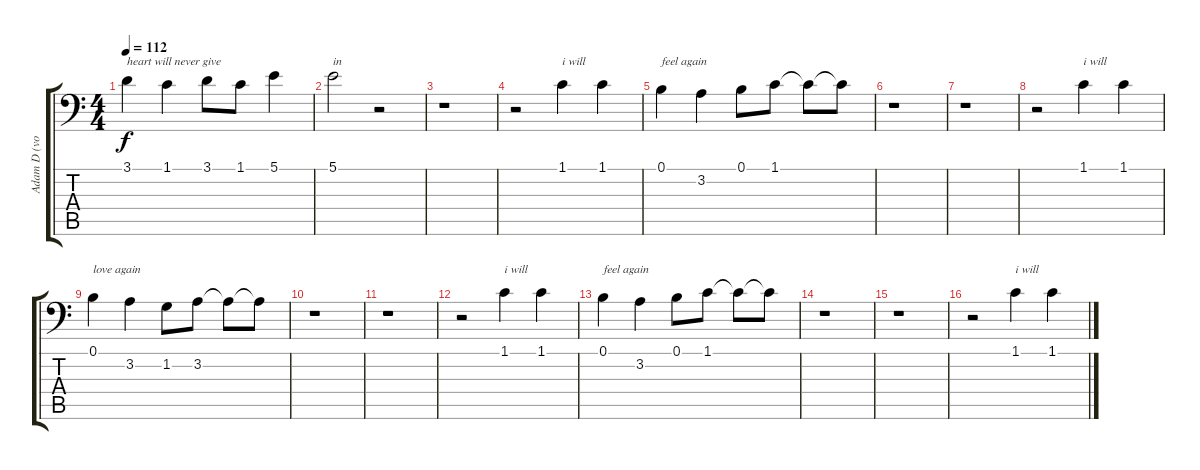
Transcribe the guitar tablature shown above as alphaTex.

\track ("Adam D (vocals)" "Adam D (vo") {instrument lead2sawtooth}
\staff {score tabs}
\tuning (B3 Gb3 D3 A2 E2 A1) {hide}
\ts (4 4)
\tempo 112
\clef f4
\ks c
3.1.4{txt "heart will never give" dy f} 1.1.4 3.1.8 1.1.8 5.1.4 |
5.1.2{txt "in"} r.2 |
r.1 |
r.2 1.1.4{txt "i will"} 1.1.4 |
0.1.4{txt "feel again"} 3.2.4 0.1.8 1.1.8 1.1{t}.8 1.1{t}.8 |
r.1 |
r.1 |
r.2 1.1.4{txt "i will"} 1.1.4 |
0.1.4{txt "love again"} 3.2.4 1.2.8 3.2.8 3.2{t}.8 3.2{t}.8 |
r.1 |
r.1 |
r.2 1.1.4{txt "i will"} 1.1.4 |
0.1.4{txt "feel again"} 3.2.4 0.1.8 1.1.8 1.1{t}.8 1.1{t}.8 |
r.1 |
r.1 |
r.2 1.1.4{txt "i will"} 1.1.4
